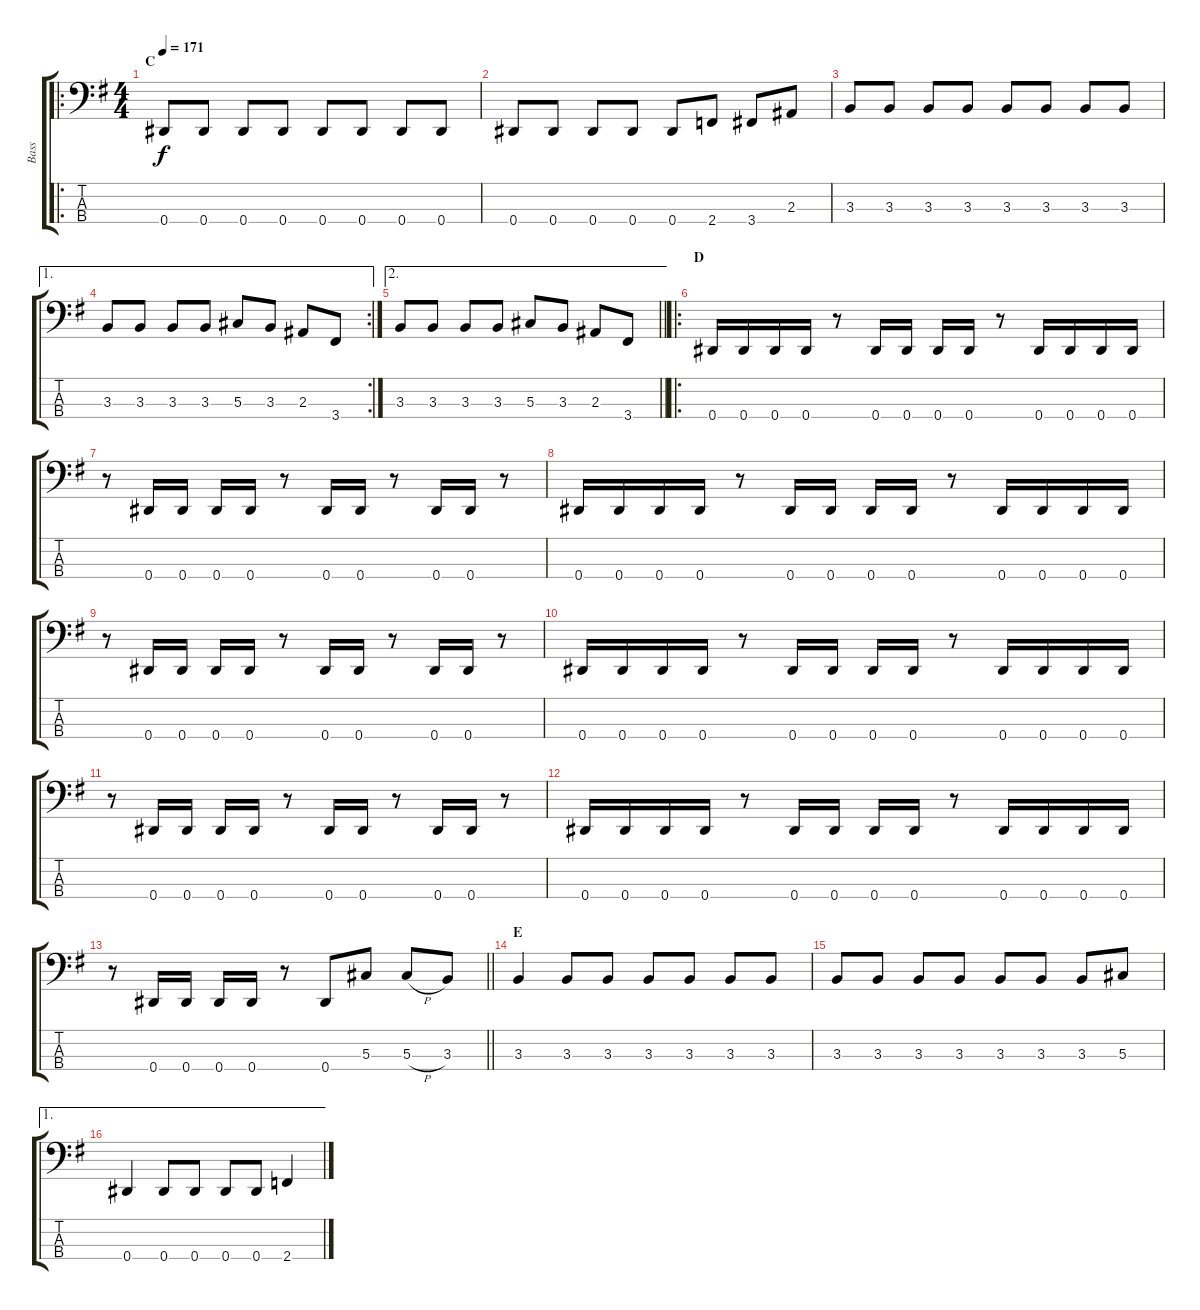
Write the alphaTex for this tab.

\track ("Bass" "Bass") {instrument electricbasspick}
\staff {score tabs}
\tuning (Gb2 Db2 Ab1 Eb1) {hide}
\ro
\ts (4 4)
\section ("" "C")
\tempo 171
\clef f4
\ks g
0.4.8{dy f} 0.4.8 0.4.8 0.4.8 0.4.8 0.4.8 0.4.8 0.4.8 |
0.4.8 0.4.8 0.4.8 0.4.8 0.4.8 2.4.8 3.4.8 2.3.8 |
3.3.8 3.3.8 3.3.8 3.3.8 3.3.8 3.3.8 3.3.8 3.3.8 |
\ae 1
\rc 2
3.3.8 3.3.8 3.3.8 3.3.8 5.3.8 3.3.8 2.3.8 3.4.8 |
\ae 2
\barLineRight lightlight
3.3.8 3.3.8 3.3.8 3.3.8 5.3.8 3.3.8 2.3.8 3.4.8 |
\ro
\section ("" "D")
0.4.16 0.4.16 0.4.16 0.4.16 r.8 0.4.16 0.4.16 0.4.16 0.4.16 r.8 0.4.16 0.4.16 0.4.16 0.4.16 |
r.8 0.4.16 0.4.16 0.4.16 0.4.16 r.8 0.4.16 0.4.16 r.8 0.4.16 0.4.16 r.8 |
0.4.16 0.4.16 0.4.16 0.4.16 r.8 0.4.16 0.4.16 0.4.16 0.4.16 r.8 0.4.16 0.4.16 0.4.16 0.4.16 |
r.8 0.4.16 0.4.16 0.4.16 0.4.16 r.8 0.4.16 0.4.16 r.8 0.4.16 0.4.16 r.8 |
0.4.16 0.4.16 0.4.16 0.4.16 r.8 0.4.16 0.4.16 0.4.16 0.4.16 r.8 0.4.16 0.4.16 0.4.16 0.4.16 |
r.8 0.4.16 0.4.16 0.4.16 0.4.16 r.8 0.4.16 0.4.16 r.8 0.4.16 0.4.16 r.8 |
0.4.16 0.4.16 0.4.16 0.4.16 r.8 0.4.16 0.4.16 0.4.16 0.4.16 r.8 0.4.16 0.4.16 0.4.16 0.4.16 |
\barLineRight lightlight
r.8 0.4.16 0.4.16 0.4.16 0.4.16 r.8 0.4.8 5.3.8 5.3{h}.8 3.3.8 |
\section ("" "E")
3.3.4 3.3.8 3.3.8 3.3.8 3.3.8 3.3.8 3.3.8 |
3.3.8 3.3.8 3.3.8 3.3.8 3.3.8 3.3.8 3.3.8 5.3.8 |
\ae 1
0.4.4 0.4.8 0.4.8 0.4.8 0.4.8 2.4.4
